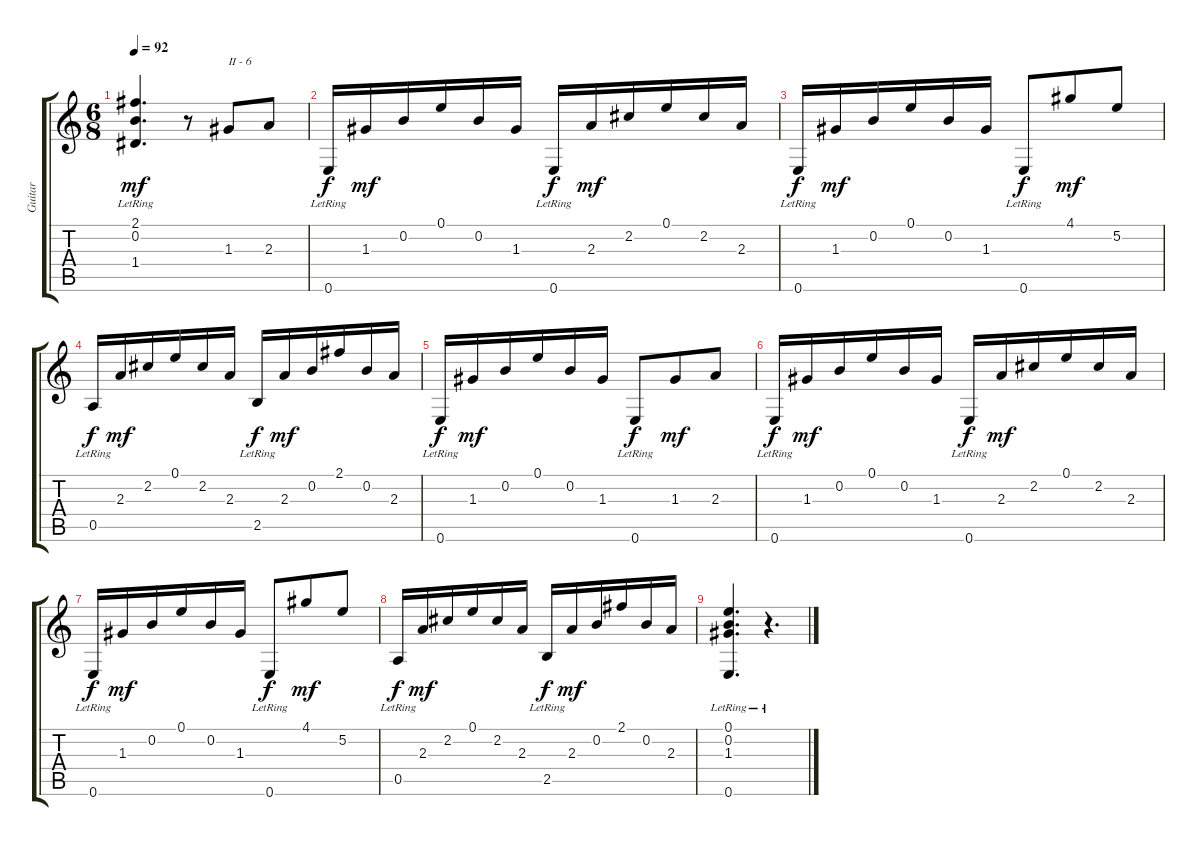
\track ("Guitar" "Guitar") {instrument acousticguitarnylon}
\staff {score tabs}
\tuning (E4 B3 G3 D3 A2 E2) {hide}
\ts (6 8)
\tempo 92
\clef g2
\ks c
(2.1 0.2 1.4{lr}).4{d dy mf} r.8 1.3.8{txt "II - 6"} 2.3.8 |
0.6{lr}.16{dy f} 1.3.16{dy mf} 0.2.16 0.1.16 0.2.16 1.3.16 0.6{lr}.16{dy f} 2.3.16{dy mf} 2.2.16 0.1.16 2.2.16 2.3.16 |
0.6{lr}.16{dy f} 1.3.16{dy mf} 0.2.16 0.1.16 0.2.16 1.3.16 0.6{lr}.8{dy f} 4.1.8{dy mf} 5.2.8 |
0.5{lr}.16{dy f} 2.3.16{dy mf} 2.2.16 0.1.16 2.2.16 2.3.16 2.5{lr}.16{dy f} 2.3.16{dy mf} 0.2.16 2.1.16 0.2.16 2.3.16 |
0.6{lr}.16{dy f} 1.3.16{dy mf} 0.2.16 0.1.16 0.2.16 1.3.16 0.6{lr}.8{dy f} 1.3.8{dy mf} 2.3.8 |
0.6{lr}.16{dy f} 1.3.16{dy mf} 0.2.16 0.1.16 0.2.16 1.3.16 0.6{lr}.16{dy f} 2.3.16{dy mf} 2.2.16 0.1.16 2.2.16 2.3.16 |
0.6{lr}.16{dy f} 1.3.16{dy mf} 0.2.16 0.1.16 0.2.16 1.3.16 0.6{lr}.8{dy f} 4.1.8{dy mf} 5.2.8 |
0.5{lr}.16{dy f} 2.3.16{dy mf} 2.2.16 0.1.16 2.2.16 2.3.16 2.5{lr}.16{dy f} 2.3.16{dy mf} 0.2.16 2.1.16 0.2.16 2.3.16 |
(0.1 0.2 1.3 0.6{lr}).4{d} r.4{d}
